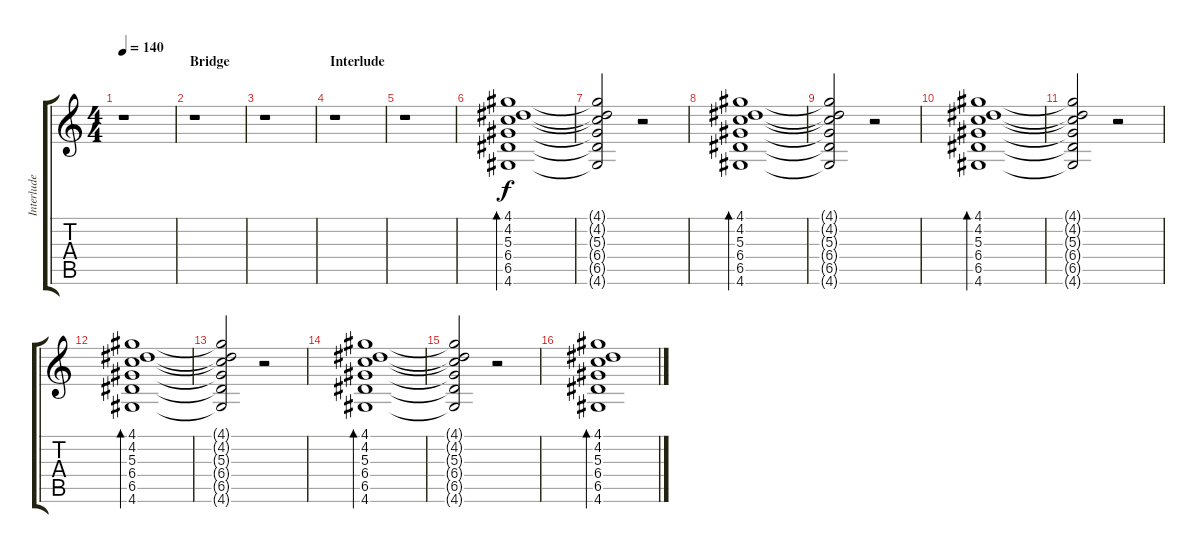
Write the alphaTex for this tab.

\track ("Interlude Back Guitar" "Interlude ") {instrument distortionguitar}
\staff {score tabs}
\tuning (E4 B3 G3 D3 A2 E2) {hide}
\ts (4 4)
\tempo 140
\clef g2
\ks c
r.1{dy f} |
\section ("" "Bridge")
r.1 |
r.1 |
\section ("" "Interlude")
r.1 |
r.1{volume 1} |
(4.1 4.2 5.3 6.4 6.5 4.6).1{bd 240 volume 0} |
(4.1{t} 4.2{t} 5.3{t} 6.4{t} 6.5{t} 4.6{t}).2 r.2{volume 3} |
(4.1 4.2 5.3 6.4 6.5 4.6).1{bd 240 volume 0} |
(4.1{t} 4.2{t} 5.3{t} 6.4{t} 6.5{t} 4.6{t}).2 r.2{volume 5} |
(4.1 4.2 5.3 6.4 6.5 4.6).1{bd 240 volume 0} |
(4.1{t} 4.2{t} 5.3{t} 6.4{t} 6.5{t} 4.6{t}).2 r.2{volume 7} |
(4.1 4.2 5.3 6.4 6.5 4.6).1{bd 240 volume 0} |
(4.1{t} 4.2{t} 5.3{t} 6.4{t} 6.5{t} 4.6{t}).2 r.2{volume 9} |
(4.1 4.2 5.3 6.4 6.5 4.6).1{bd 240 volume 0} |
(4.1{t} 4.2{t} 5.3{t} 6.4{t} 6.5{t} 4.6{t}).2 r.2{volume 11} |
(4.1 4.2 5.3 6.4 6.5 4.6).1{bd 240 volume 0}
